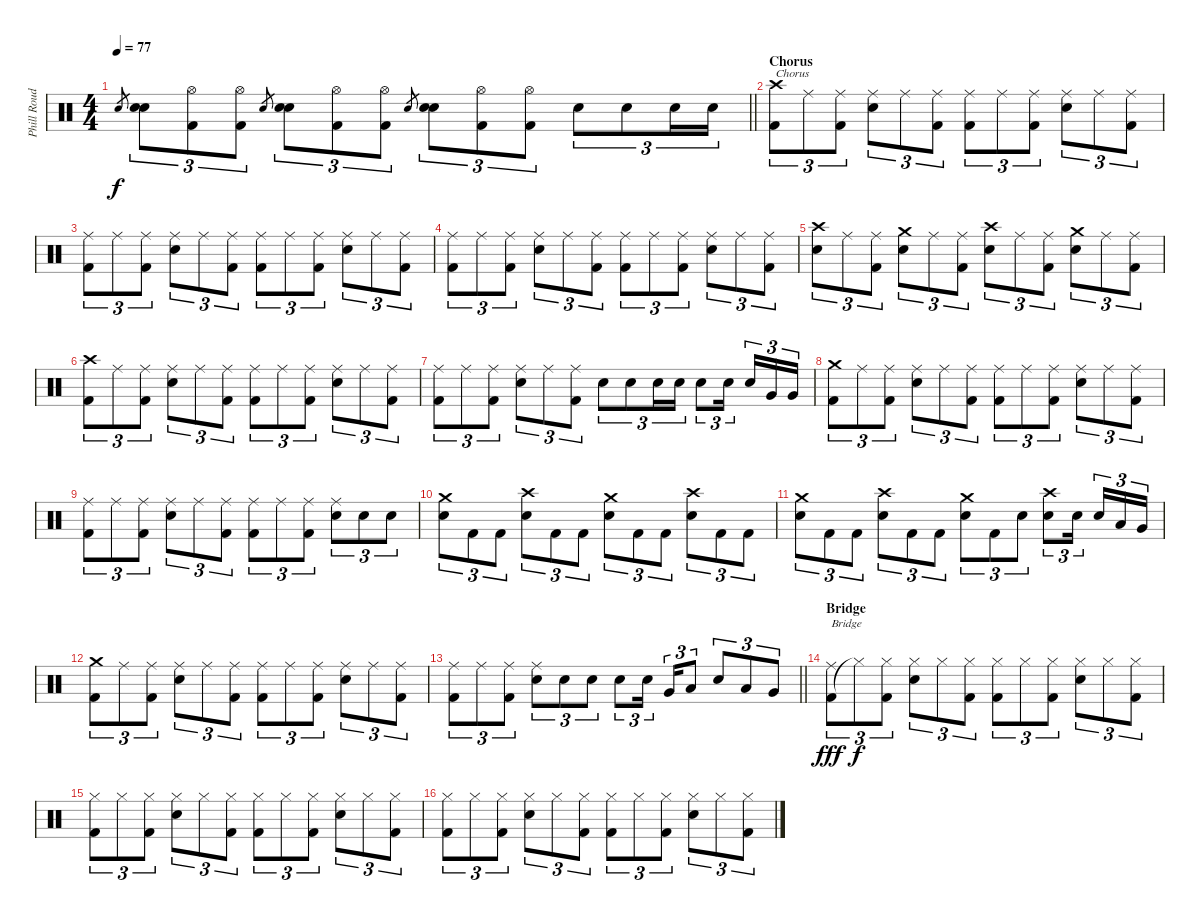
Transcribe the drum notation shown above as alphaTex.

\track ("Phill Roud" "Phill Roud") {instrument percussion}
\staff {score}
\articulation defaults
\ts (4 4)
\tempo 77
\clef neutral
\barLineRight lightlight
\ks c "Electric Snare (hit)".8{gr dy f}
("Electric Snare (hit)" "Electric Snare (hit)").8{tu (3 2)} ("Kick (hit) 2" "Hi-Hat (open)").8{tu (3 2)} ("Kick (hit) 2" "Hi-Hat (open)").8{tu (3 2)} "Electric Snare (hit)".8{gr} ("Electric Snare (hit)" "Electric Snare (hit)").8{tu (3 2)} ("Kick (hit) 2" "Hi-Hat (open)").8{tu (3 2)} ("Kick (hit) 2" "Hi-Hat (open)").8{tu (3 2)} "Electric Snare (hit)".8{gr} ("Electric Snare (hit)" "Electric Snare (hit)").8{tu (3 2)} ("Kick (hit) 2" "Hi-Hat (open)").8{tu (3 2)} ("Kick (hit) 2" "Hi-Hat (open)").8{tu (3 2)} "Electric Snare (hit)".8{tu (3 2)} "Electric Snare (hit)".8{tu (3 2)} "Electric Snare (hit)".16{tu (3 2)} "Electric Snare (hit)".16{tu (3 2)} |
\section ("" "Chorus")
("Kick (hit) 2" "Crash high (hit)").8{tu (3 2) txt "Chorus"} "Ride (middle)".8{tu (3 2)} ("Kick (hit) 2" "Ride (middle)").8{tu (3 2)} ("Electric Snare (hit)" "Ride (middle)").8{tu (3 2)} "Ride (middle)".8{tu (3 2)} ("Kick (hit) 2" "Ride (middle)").8{tu (3 2)} ("Kick (hit) 2" "Ride (middle)").8{tu (3 2)} "Ride (middle)".8{tu (3 2)} ("Kick (hit) 2" "Ride (middle)").8{tu (3 2)} ("Electric Snare (hit)" "Ride (middle)").8{tu (3 2)} "Ride (middle)".8{tu (3 2)} ("Kick (hit) 2" "Ride (middle)").8{tu (3 2)} |
("Kick (hit) 2" "Ride (middle)").8{tu (3 2)} "Ride (middle)".8{tu (3 2)} ("Kick (hit) 2" "Ride (middle)").8{tu (3 2)} ("Electric Snare (hit)" "Ride (middle)").8{tu (3 2)} "Ride (middle)".8{tu (3 2)} ("Kick (hit) 2" "Ride (middle)").8{tu (3 2)} ("Kick (hit) 2" "Ride (middle)").8{tu (3 2)} "Ride (middle)".8{tu (3 2)} ("Kick (hit) 2" "Ride (middle)").8{tu (3 2)} ("Electric Snare (hit)" "Ride (middle)").8{tu (3 2)} "Ride (middle)".8{tu (3 2)} ("Kick (hit) 2" "Ride (middle)").8{tu (3 2)} |
("Kick (hit) 2" "Ride (middle)").8{tu (3 2)} "Ride (middle)".8{tu (3 2)} ("Kick (hit) 2" "Ride (middle)").8{tu (3 2)} ("Electric Snare (hit)" "Ride (middle)").8{tu (3 2)} "Ride (middle)".8{tu (3 2)} ("Kick (hit) 2" "Ride (middle)").8{tu (3 2)} ("Kick (hit) 2" "Ride (middle)").8{tu (3 2)} "Ride (middle)".8{tu (3 2)} ("Kick (hit) 2" "Ride (middle)").8{tu (3 2)} ("Electric Snare (hit)" "Ride (middle)").8{tu (3 2)} "Ride (middle)".8{tu (3 2)} ("Kick (hit) 2" "Ride (middle)").8{tu (3 2)} |
("Electric Snare (hit)" "Crash high (hit)").8{tu (3 2)} "Ride (middle)".8{tu (3 2)} ("Kick (hit) 2" "Ride (middle)").8{tu (3 2)} ("Electric Snare (hit)" "Crash medium (hit)").8{tu (3 2)} "Ride (middle)".8{tu (3 2)} ("Kick (hit) 2" "Ride (middle)").8{tu (3 2)} ("Electric Snare (hit)" "Crash high (hit)").8{tu (3 2)} "Ride (middle)".8{tu (3 2)} ("Kick (hit) 2" "Ride (middle)").8{tu (3 2)} ("Electric Snare (hit)" "Crash medium (hit)").8{tu (3 2)} "Ride (middle)".8{tu (3 2)} ("Kick (hit) 2" "Ride (middle)").8{tu (3 2)} |
("Kick (hit) 2" "Crash high (hit)").8{tu (3 2)} "Ride (middle)".8{tu (3 2)} ("Kick (hit) 2" "Ride (middle)").8{tu (3 2)} ("Electric Snare (hit)" "Ride (middle)").8{tu (3 2)} "Ride (middle)".8{tu (3 2)} ("Kick (hit) 2" "Ride (middle)").8{tu (3 2)} ("Kick (hit) 2" "Ride (middle)").8{tu (3 2)} "Ride (middle)".8{tu (3 2)} ("Kick (hit) 2" "Ride (middle)").8{tu (3 2)} ("Electric Snare (hit)" "Ride (middle)").8{tu (3 2)} "Ride (middle)".8{tu (3 2)} ("Kick (hit) 2" "Ride (middle)").8{tu (3 2)} |
("Kick (hit) 2" "Ride (middle)").8{tu (3 2)} "Ride (middle)".8{tu (3 2)} ("Kick (hit) 2" "Ride (middle)").8{tu (3 2)} ("Electric Snare (hit)" "Ride (middle)").8{tu (3 2)} "Ride (middle)".8{tu (3 2)} ("Kick (hit) 2" "Ride (middle)").8{tu (3 2)} "Electric Snare (hit)".8{tu (3 2)} "Electric Snare (hit)".8{tu (3 2)} "Electric Snare (hit)".16{tu (3 2)} "Electric Snare (hit)".16{tu (3 2)} "Electric Snare (hit)".8{tu (3 2)} "Electric Snare (hit)".16{tu (3 2)} "Electric Snare (hit)".16{tu (3 2)} "Very Low Tom (hit)".16{tu (3 2)} "Very Low Tom (hit)".16{tu (3 2)} |
("Kick (hit) 2" "Crash medium (hit)").8{tu (3 2)} "Ride (middle)".8{tu (3 2)} ("Kick (hit) 2" "Ride (middle)").8{tu (3 2)} ("Electric Snare (hit)" "Ride (middle)").8{tu (3 2)} "Ride (middle)".8{tu (3 2)} ("Kick (hit) 2" "Ride (middle)").8{tu (3 2)} ("Kick (hit) 2" "Ride (middle)").8{tu (3 2)} "Ride (middle)".8{tu (3 2)} ("Kick (hit) 2" "Ride (middle)").8{tu (3 2)} ("Electric Snare (hit)" "Ride (middle)").8{tu (3 2)} "Ride (middle)".8{tu (3 2)} ("Kick (hit) 2" "Ride (middle)").8{tu (3 2)} |
("Kick (hit) 2" "Ride (middle)").8{tu (3 2)} "Ride (middle)".8{tu (3 2)} ("Kick (hit) 2" "Ride (middle)").8{tu (3 2)} ("Electric Snare (hit)" "Ride (middle)").8{tu (3 2)} "Ride (middle)".8{tu (3 2)} ("Kick (hit) 2" "Ride (middle)").8{tu (3 2)} ("Kick (hit) 2" "Ride (middle)").8{tu (3 2)} "Ride (middle)".8{tu (3 2)} ("Kick (hit) 2" "Ride (middle)").8{tu (3 2)} ("Electric Snare (hit)" "Ride (middle)").8{tu (3 2)} "Electric Snare (hit)".8{tu (3 2)} "Electric Snare (hit)".8{tu (3 2)} |
("Electric Snare (hit)" "Crash medium (hit)").8{tu (3 2)} "Kick (hit) 2".8{tu (3 2)} "Kick (hit) 2".8{tu (3 2)} ("Electric Snare (hit)" "Crash high (hit)").8{tu (3 2)} "Kick (hit) 2".8{tu (3 2)} "Kick (hit) 2".8{tu (3 2)} ("Electric Snare (hit)" "Crash medium (hit)").8{tu (3 2)} "Kick (hit) 2".8{tu (3 2)} "Kick (hit) 2".8{tu (3 2)} ("Electric Snare (hit)" "Crash high (hit)").8{tu (3 2)} "Kick (hit) 2".8{tu (3 2)} "Kick (hit) 2".8{tu (3 2)} |
("Electric Snare (hit)" "Crash medium (hit)").8{tu (3 2)} "Kick (hit) 2".8{tu (3 2)} "Kick (hit) 2".8{tu (3 2)} ("Electric Snare (hit)" "Crash high (hit)").8{tu (3 2)} "Kick (hit) 2".8{tu (3 2)} "Kick (hit) 2".8{tu (3 2)} ("Electric Snare (hit)" "Crash medium (hit)").8{tu (3 2)} "Kick (hit) 2".8{tu (3 2)} "Electric Snare (hit)".8{tu (3 2)} ("Electric Snare (hit)" "Crash high (hit)").8{tu (3 2)} "Electric Snare (hit)".16{tu (3 2)} "Electric Snare (hit)".16{tu (3 2)} "Low Tom (hit)".16{tu (3 2)} "Very Low Tom (hit)".16{tu (3 2)} |
("Kick (hit) 2" "Crash medium (hit)").8{tu (3 2)} "Ride (middle)".8{tu (3 2)} ("Kick (hit) 2" "Ride (middle)").8{tu (3 2)} ("Electric Snare (hit)" "Ride (middle)").8{tu (3 2)} "Ride (middle)".8{tu (3 2)} ("Kick (hit) 2" "Ride (middle)").8{tu (3 2)} ("Kick (hit) 2" "Ride (middle)").8{tu (3 2)} "Ride (middle)".8{tu (3 2)} ("Kick (hit) 2" "Ride (middle)").8{tu (3 2)} ("Electric Snare (hit)" "Ride (middle)").8{tu (3 2)} "Ride (middle)".8{tu (3 2)} ("Kick (hit) 2" "Ride (middle)").8{tu (3 2)} |
\barLineRight lightlight
("Kick (hit) 2" "Ride (middle)").8{tu (3 2)} "Ride (middle)".8{tu (3 2)} ("Kick (hit) 2" "Ride (middle)").8{tu (3 2)} ("Electric Snare (hit)" "Ride (middle)").8{tu (3 2)} "Electric Snare (hit)".8{tu (3 2)} "Electric Snare (hit)".8{tu (3 2)} "Electric Snare (hit)".8{tu (3 2)} "Electric Snare (hit)".16{tu (3 2)} "Very Low Tom (hit)".16{tu (3 2)} "Low Floor Tom (hit)".8{tu (3 2)} "Electric Snare (hit)".8{tu (3 2)} "Low Tom (hit)".8{tu (3 2)} "Very Low Tom (hit)".8{tu (3 2)} |
\section ("" "Bridge")
("Kick (hit) 2" "Ride (middle)").8{tu (3 2) txt "Bridge" dy fff} "Hi-Hat (closed)"{t}.8{tu (3 2) dy f} ("Kick (hit) 2" "Hi-Hat (closed)").8{tu (3 2)} ("Electric Snare (hit)" "Hi-Hat (closed)").8{tu (3 2)} "Hi-Hat (closed)".8{tu (3 2)} ("Kick (hit) 2" "Hi-Hat (closed)").8{tu (3 2)} ("Kick (hit) 2" "Hi-Hat (closed)").8{tu (3 2)} "Hi-Hat (closed)".8{tu (3 2)} ("Kick (hit) 2" "Hi-Hat (closed)").8{tu (3 2)} ("Electric Snare (hit)" "Hi-Hat (closed)").8{tu (3 2)} "Hi-Hat (closed)".8{tu (3 2)} ("Kick (hit) 2" "Hi-Hat (closed)").8{tu (3 2)} |
("Kick (hit) 2" "Hi-Hat (closed)").8{tu (3 2)} "Hi-Hat (closed)".8{tu (3 2)} ("Kick (hit) 2" "Hi-Hat (closed)").8{tu (3 2)} ("Electric Snare (hit)" "Hi-Hat (closed)").8{tu (3 2)} "Hi-Hat (closed)".8{tu (3 2)} ("Kick (hit) 2" "Hi-Hat (closed)").8{tu (3 2)} ("Kick (hit) 2" "Hi-Hat (closed)").8{tu (3 2)} "Hi-Hat (closed)".8{tu (3 2)} ("Kick (hit) 2" "Hi-Hat (closed)").8{tu (3 2)} ("Electric Snare (hit)" "Hi-Hat (closed)").8{tu (3 2)} "Hi-Hat (closed)".8{tu (3 2)} ("Kick (hit) 2" "Hi-Hat (closed)").8{tu (3 2)} |
("Kick (hit) 2" "Hi-Hat (closed)").8{tu (3 2)} "Hi-Hat (closed)".8{tu (3 2)} ("Kick (hit) 2" "Hi-Hat (closed)").8{tu (3 2)} ("Electric Snare (hit)" "Hi-Hat (closed)").8{tu (3 2)} "Hi-Hat (closed)".8{tu (3 2)} ("Kick (hit) 2" "Hi-Hat (closed)").8{tu (3 2)} ("Kick (hit) 2" "Hi-Hat (closed)").8{tu (3 2)} "Hi-Hat (closed)".8{tu (3 2)} ("Kick (hit) 2" "Hi-Hat (closed)").8{tu (3 2)} ("Electric Snare (hit)" "Hi-Hat (closed)").8{tu (3 2)} "Hi-Hat (closed)".8{tu (3 2)} ("Kick (hit) 2" "Hi-Hat (closed)").8{tu (3 2)}
